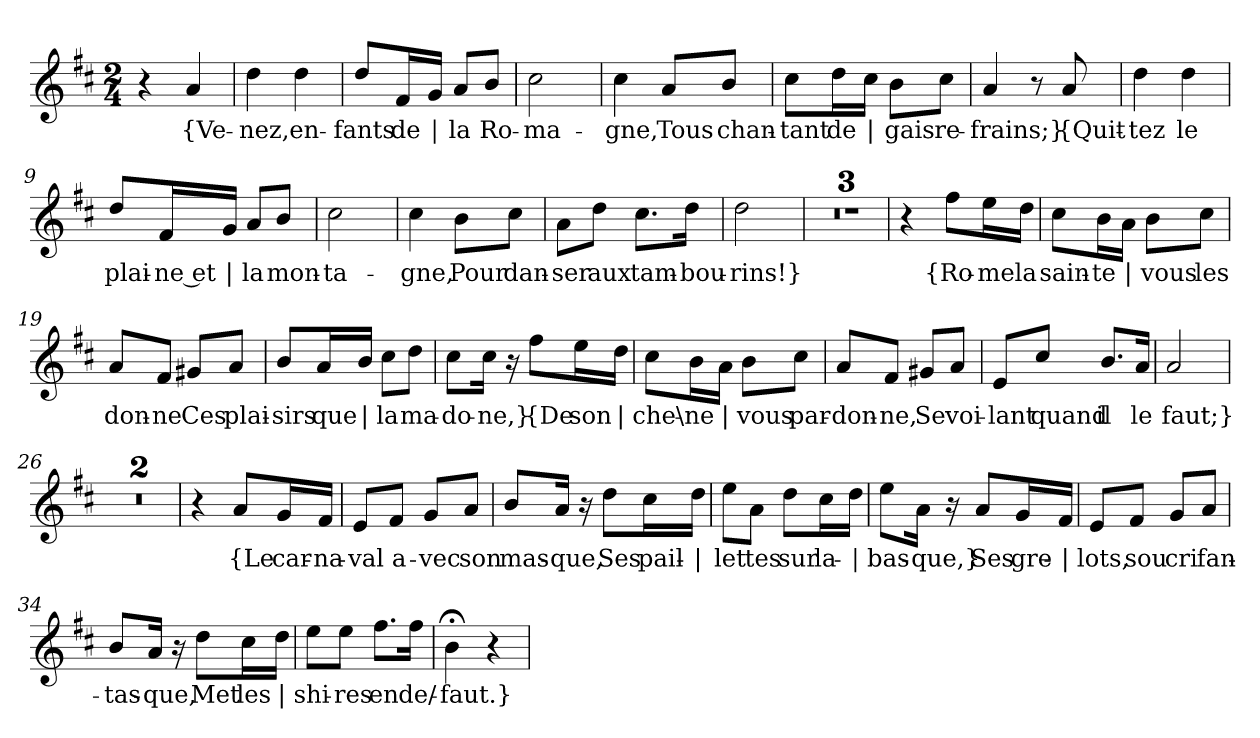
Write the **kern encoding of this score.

**kern	**text
*part1	*part1
*staff1	*staff1
*clefG2	*
*k[f#c#]	*
*M2/4	*
=1	=1
4r	.
!	!LO:LY:b
4a/	{Ve-
=2	=2
!	!LO:LY:b
4dd\	-nez,
!	!LO:LY:b
4dd\	en-
=3	=3
!	!LO:LY:b
8dd/L	-fants
!	!LO:LY:b
16f#/L	de
!	!LO:LY:b
16g/JJ	|
!	!LO:LY:b
8a/L	la
!	!LO:LY:b
8b/J	Ro-
=4	=4
!	!LO:LY:b
2cc#\	-ma-
=5	=5
!	!LO:LY:b
4cc#\	-gne,
!	!LO:LY:b
8a/L	Tous
!	!LO:LY:b
8b/J	chan-
=6	=6
!	!LO:LY:b
8cc#\L	-tant
!	!LO:LY:b
16dd\L	de
!	!LO:LY:b
16cc#\JJ	|
!	!LO:LY:b
8b\L	gais
!	!LO:LY:b
8cc#\J	re-
=7	=7
!	!LO:LY:b
4a/	-frains;}
8r	.
!	!LO:LY:b
8a/	{Quit-
=8	=8
!	!LO:LY:b
4dd\	-tez
!	!LO:LY:b
4dd\	le
!!LO:LB:g=z
=9	=9
!	!LO:LY:b
8dd/L	plai-
!	!LO:LY:b
16f#/L	-ne et
!	!LO:LY:b
16g/JJ	|
!	!LO:LY:b
8a/L	la
!	!LO:LY:b
8b/J	mon-
=10	=10
!	!LO:LY:b
2cc#\	-ta-
=11	=11
!	!LO:LY:b
4cc#\	-gne,
!	!LO:LY:b
8b\L	Pour
!	!LO:LY:b
8cc#\J	dan-
=12	=12
!	!LO:LY:b
8a\L	-ser
!	!LO:LY:b
8dd\J	aux
!	!LO:LY:b
8.cc#\L	tam-
!	!LO:LY:b
16dd\Jk	-bou-
=13	=13
!	!LO:LY:b
2dd\	-rins!}
=14	=14
2r	.
=15	=15
2r	.
=16	=16
2r	.
=17	=17
4r	.
!	!LO:LY:b
8ff#\L	{Ro-
!	!LO:LY:b
16ee\L	-me
!	!LO:LY:b
16dd\JJ	la
!!LO:LB:g=z
=18	=18
!	!LO:LY:b
8cc#\L	sain-
!	!LO:LY:b
16b\L	-te
!	!LO:LY:b
16a\JJ	|
!	!LO:LY:b
8b\L	vous
!	!LO:LY:b
8cc#\J	les
=19	=19
!	!LO:LY:b
8a/L	don-
!	!LO:LY:b
8f#/J	-ne
!	!LO:LY:b
8g#X/L	Ces
!	!LO:LY:b
8a/J	plai-
=20	=20
!	!LO:LY:b
8b/L	-sirs
!	!LO:LY:b
16a/L	que
!	!LO:LY:b
16b/JJ	|
!	!LO:LY:b
8cc#\L	la
!	!LO:LY:b
8dd\J	ma-
=21	=21
!	!LO:LY:b
8cc#\L	-do-
!	!LO:LY:b
16cc#\Jk	-ne,}
16r	.
!	!LO:LY:b
8ff#\L	{De
!	!LO:LY:b
16ee\L	son
!	!LO:LY:b
16dd\JJ	|
=22	=22
!	!LO:LY:b
8cc#\L	che\-
!	!LO:LY:b
16b\L	-ne
!	!LO:LY:b
16a\JJ	|
!	!LO:LY:b
8b\L	vous
!	!LO:LY:b
8cc#\J	par-
!!LO:LB:g=z
=23	=23
!	!LO:LY:b
8a/L	-don-
!	!LO:LY:b
8f#/J	-ne,
!	!LO:LY:b
8g#X/L	Se
!	!LO:LY:b
8a/J	voi-
=24	=24
!	!LO:LY:b
8e/L	-lant
!	!LO:LY:b
8cc#/J	quand
!	!LO:LY:b
8.b/L	il
!	!LO:LY:b
16a/Jk	le
=25	=25
!	!LO:LY:b
2a/	faut;}
=26	=26
2r	.
=27	=27
2r	.
=28	=28
4r	.
!	!LO:LY:b
8a/L	{Le
!	!LO:LY:b
16g/L	car-
!	!LO:LY:b
16f#/JJ	-na-
=29	=29
!	!LO:LY:b
8e/L	-val
!	!LO:LY:b
8f#/J	a-
!	!LO:LY:b
8g/L	-vec
!	!LO:LY:b
8a/J	son
!!LO:LB:g=z
=30	=30
!	!LO:LY:b
8b/L	mas-
!	!LO:LY:b
16a/Jk	-que,
16r	.
!	!LO:LY:b
8dd\L	Ses
!	!LO:LY:b
16cc#\L	pail-
!	!LO:LY:b
16dd\JJ	|
=31	=31
!	!LO:LY:b
8ee\L	-let
!	!LO:LY:b
8a\J	tes
!	!LO:LY:b
8dd\L	sur
!	!LO:LY:b
16cc#\L	la-
!	!LO:LY:b
16dd\JJ	|
=32	=32
!	!LO:LY:b
8ee\L	bas-
!	!LO:LY:b
16a\Jk	-que,}
16r	.
!	!LO:LY:b
8a/L	Ses
!	!LO:LY:b
16g/L	gre-
!	!LO:LY:b
16f#/JJ	|
=33	=33
!	!LO:LY:b
8e/L	-lots,
!	!LO:LY:b
8f#/J	sou
!	!LO:LY:b
8g/L	cri
!	!LO:LY:b
8a/J	fan-
=34	=34
!	!LO:LY:b
8b/L	-tas-
!	!LO:LY:b
16a/Jk	-que,
16r	.
!	!LO:LY:b
8dd\L	Met
!	!LO:LY:b
16cc#\L	les
!	!LO:LY:b
16dd\JJ	|
!!LO:LB:g=z
=35	=35
!	!LO:LY:b
8ee\L	shi-
!	!LO:LY:b
8ee\J	-res
!	!LO:LY:b
8.ff#\L	en
!	!LO:LY:b
16ff#\Jk	de/-
=36	=36
!	!LO:LY:b
4b;<\	-faut.}
4r	.
=	=
*-	*-
